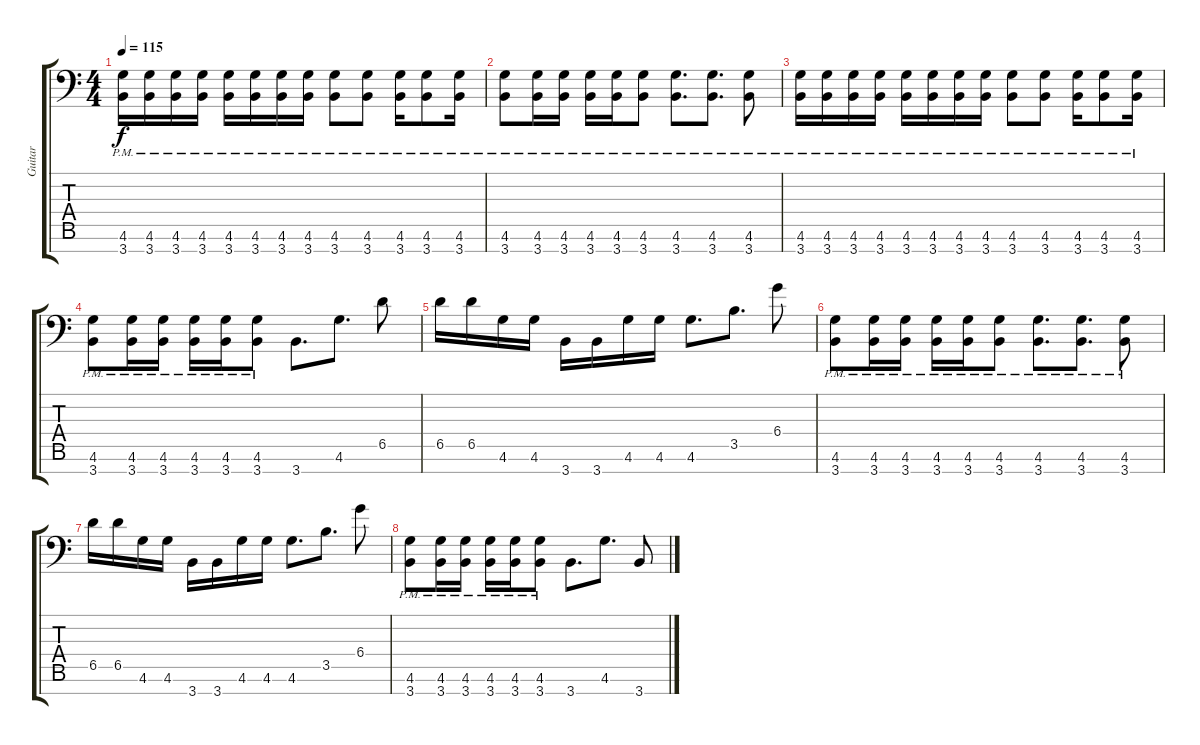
\track ("Guitar" "Guitar") {instrument distortionguitar}
\staff {score tabs}
\tuning (Eb4 Bb3 Gb3 Db3 Ab2 Eb2 Ab1) {hide}
\ts (4 4)
\tempo 115
\clef f4
\ks c
(4.6{pm} 3.7{pm}).16{dy f} (4.6{pm} 3.7{pm}).16 (4.6{pm} 3.7{pm}).16 (4.6{pm} 3.7{pm}).16 (4.6{pm} 3.7{pm}).16 (4.6{pm} 3.7{pm}).16 (4.6{pm} 3.7{pm}).16 (4.6{pm} 3.7{pm}).16 (4.6{pm} 3.7{pm}).8 (4.6{pm} 3.7{pm}).8 (4.6{pm} 3.7{pm}).16 (4.6{pm} 3.7{pm}).8 (4.6{pm} 3.7{pm}).16 |
(4.6{pm} 3.7{pm}).8 (4.6{pm} 3.7{pm}).16 (4.6{pm} 3.7{pm}).16 (4.6{pm} 3.7{pm}).16 (4.6{pm} 3.7{pm}).16 (4.6{pm} 3.7{pm}).8 (4.6{pm} 3.7{pm}).8{d} (4.6{pm} 3.7{pm}).8{d} (4.6{pm} 3.7{pm}).8 |
(4.6{pm} 3.7{pm}).16 (4.6{pm} 3.7{pm}).16 (4.6{pm} 3.7{pm}).16 (4.6{pm} 3.7{pm}).16 (4.6{pm} 3.7{pm}).16 (4.6{pm} 3.7{pm}).16 (4.6{pm} 3.7{pm}).16 (4.6{pm} 3.7{pm}).16 (4.6{pm} 3.7{pm}).8 (4.6{pm} 3.7{pm}).8 (4.6{pm} 3.7{pm}).16 (4.6{pm} 3.7{pm}).8 (4.6{pm} 3.7{pm}).16 |
(4.6{pm} 3.7{pm}).8 (4.6{pm} 3.7{pm}).16 (4.6{pm} 3.7{pm}).16 (4.6{pm} 3.7{pm}).16 (4.6{pm} 3.7{pm}).16 (4.6{pm} 3.7{pm}).8 3.7.8{d} 4.6.8{d} 6.5.8 |
6.5.16 6.5.16 4.6.16 4.6.16 3.7.16 3.7.16 4.6.16 4.6.16 4.6.8{d} 3.5.8{d} 6.4.8 |
(4.6{pm} 3.7{pm}).8 (4.6{pm} 3.7{pm}).16 (4.6{pm} 3.7{pm}).16 (4.6{pm} 3.7{pm}).16 (4.6{pm} 3.7{pm}).16 (4.6{pm} 3.7{pm}).8 (4.6{pm} 3.7{pm}).8{d} (4.6{pm} 3.7{pm}).8{d} (4.6{pm} 3.7{pm}).8 |
6.5.16 6.5.16 4.6.16 4.6.16 3.7.16 3.7.16 4.6.16 4.6.16 4.6.8{d} 3.5.8{d} 6.4.8 |
(4.6{pm} 3.7{pm}).8 (4.6{pm} 3.7{pm}).16 (4.6{pm} 3.7{pm}).16 (4.6{pm} 3.7{pm}).16 (4.6{pm} 3.7{pm}).16 (4.6{pm} 3.7{pm}).8 3.7.8{d} 4.6.8{d} 3.7.8
